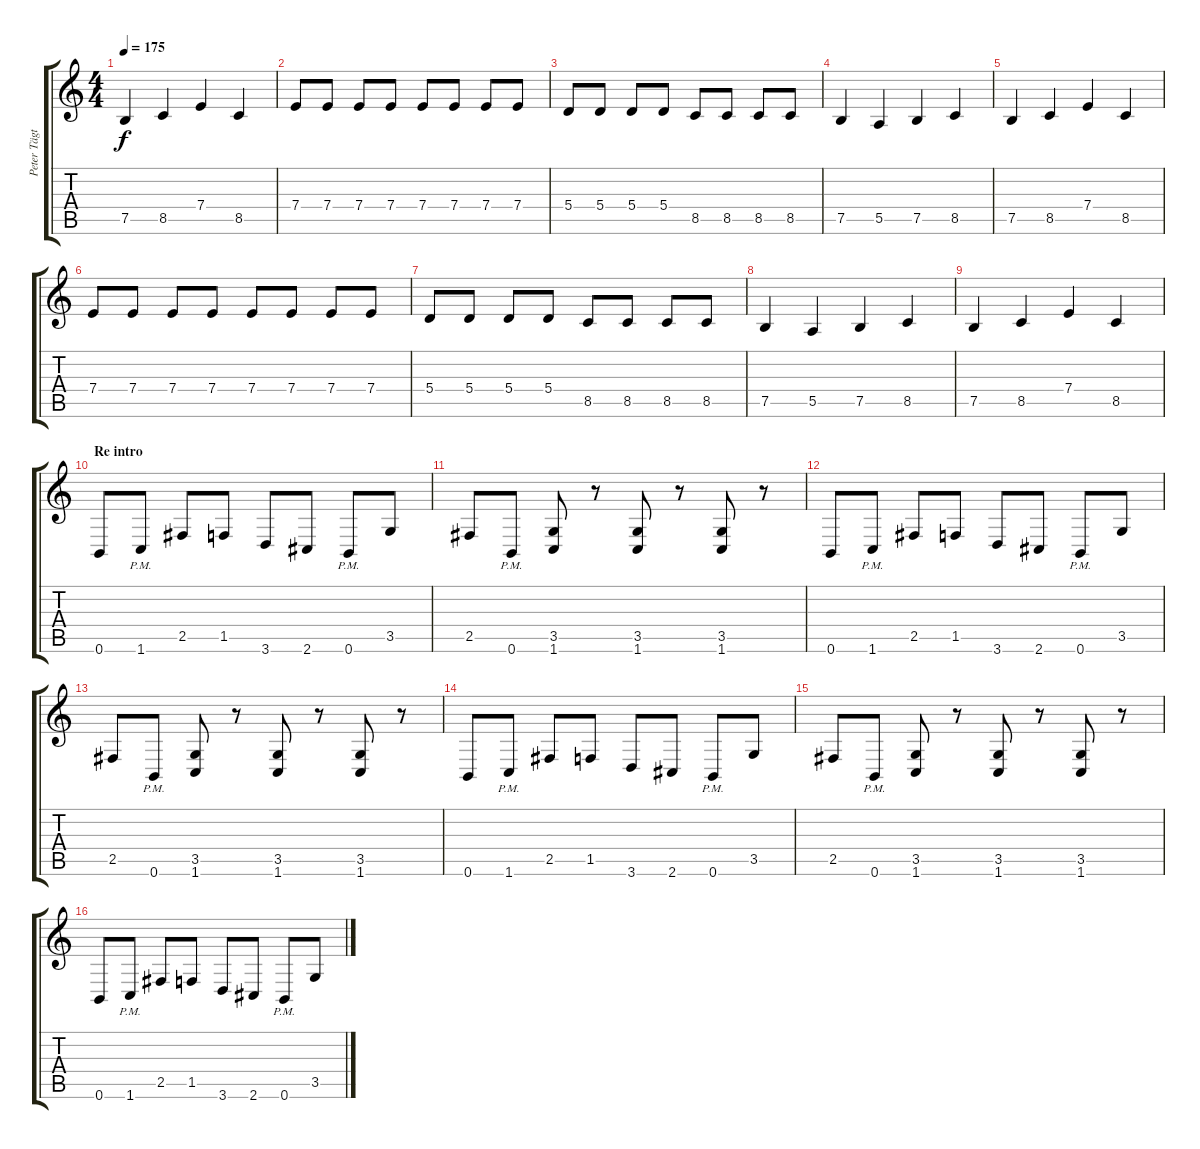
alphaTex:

\track ("Peter Tägtgren" "Peter Tägt") {instrument distortionguitar}
\staff {score tabs}
\tuning (B3 Gb3 D3 A2 E2 B1) {hide}
\ts (4 4)
\tempo 175
\clef g2
\ks c
7.5.4{dy f} 8.5.4 7.4.4 8.5.4 |
7.4.8 7.4.8 7.4.8 7.4.8 7.4.8 7.4.8 7.4.8 7.4.8 |
5.4.8 5.4.8 5.4.8 5.4.8 8.5.8 8.5.8 8.5.8 8.5.8 |
7.5.4 5.5.4 7.5.4 8.5.4 |
7.5.4 8.5.4 7.4.4 8.5.4 |
7.4.8 7.4.8 7.4.8 7.4.8 7.4.8 7.4.8 7.4.8 7.4.8 |
5.4.8 5.4.8 5.4.8 5.4.8 8.5.8 8.5.8 8.5.8 8.5.8 |
7.5.4 5.5.4 7.5.4 8.5.4 |
7.5.4 8.5.4 7.4.4 8.5.4 |
\section ("" "Re intro")
0.6.8{volume 15 balance 12} 1.6{pm}.8 2.5.8 1.5.8 3.6.8 2.6.8 0.6{pm}.8 3.5.8 |
2.5.8 0.6{pm}.8 (3.5 1.6).8 r.8 (3.5 1.6).8 r.8 (3.5 1.6).8 r.8 |
0.6.8 1.6{pm}.8 2.5.8 1.5.8 3.6.8 2.6.8 0.6{pm}.8 3.5.8 |
2.5.8 0.6{pm}.8 (3.5 1.6).8 r.8 (3.5 1.6).8 r.8 (3.5 1.6).8 r.8 |
0.6.8 1.6{pm}.8 2.5.8 1.5.8 3.6.8 2.6.8 0.6{pm}.8 3.5.8 |
2.5.8 0.6{pm}.8 (3.5 1.6).8 r.8 (3.5 1.6).8 r.8 (3.5 1.6).8 r.8 |
0.6.8 1.6{pm}.8 2.5.8 1.5.8 3.6.8 2.6.8 0.6{pm}.8 3.5.8
